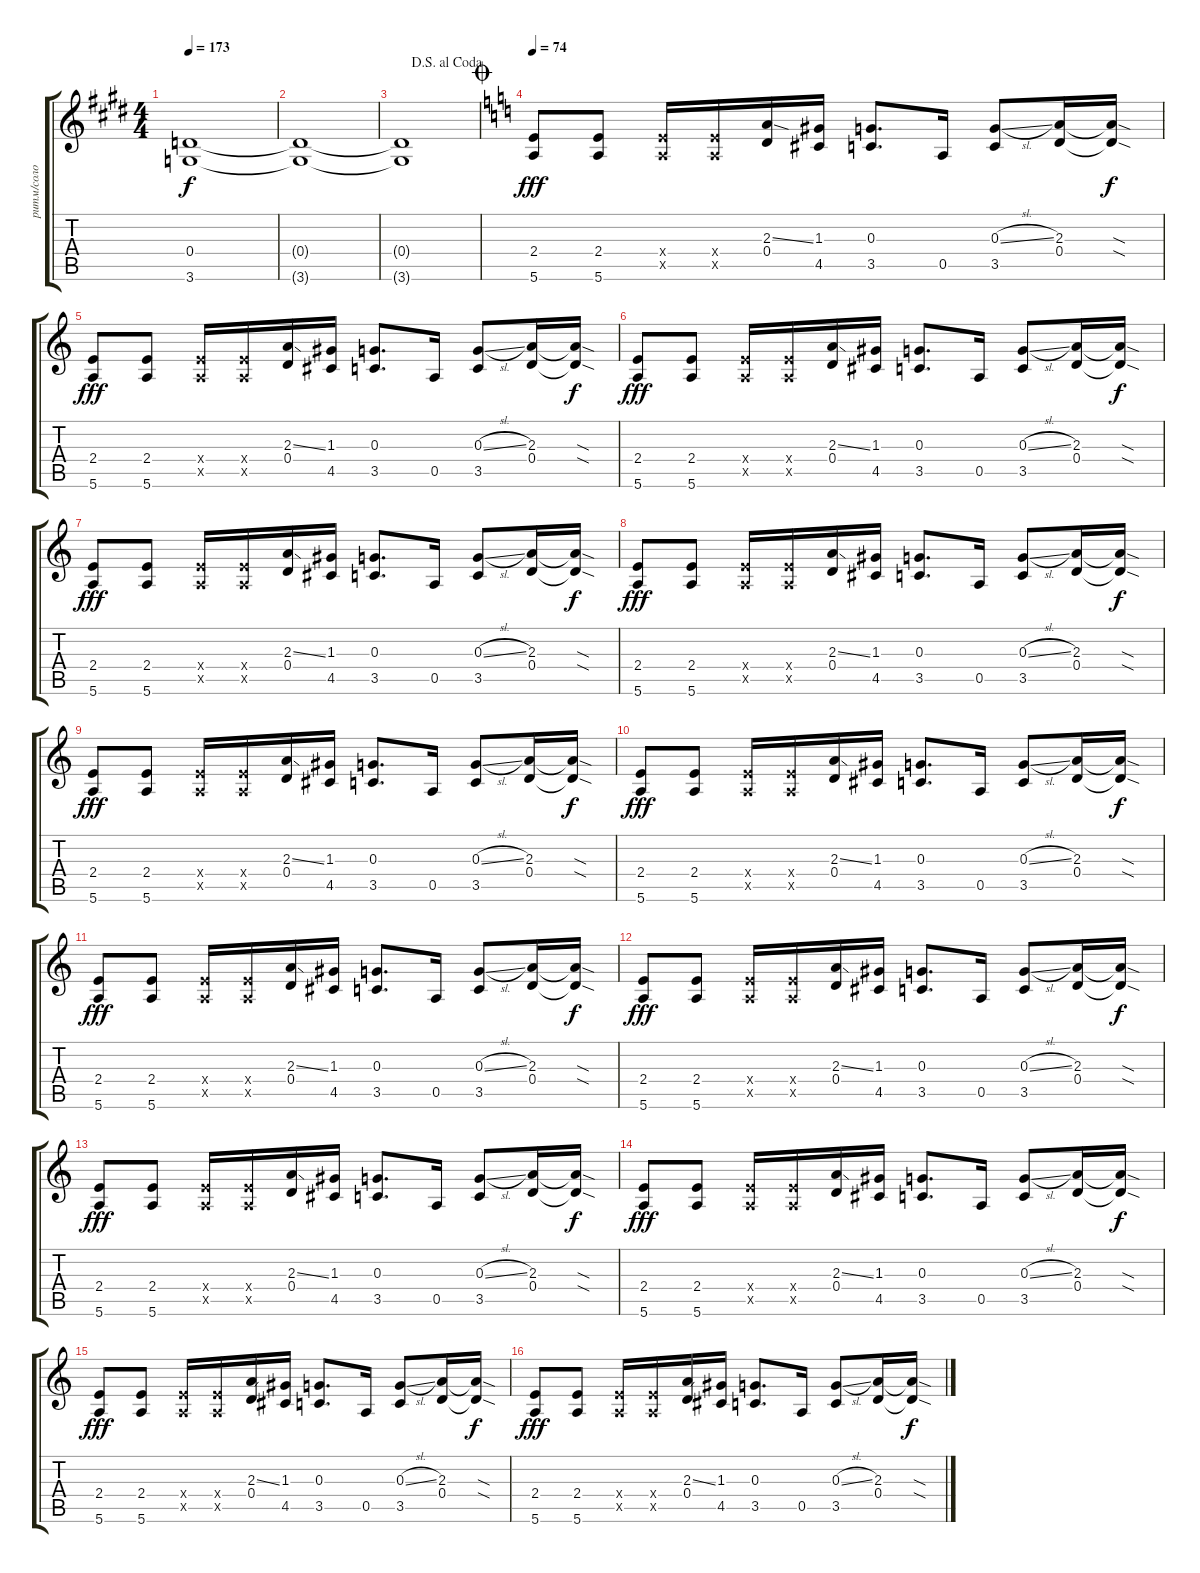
\track ("ритм/соло" "ритм/соло") {instrument overdrivenguitar}
\staff {score tabs}
\tuning (E4 B3 G3 D3 A2 E2) {hide}
\ts (4 4)
\tempo 173
\clef g2
\ks c#minor
(0.4{t} 3.6{t}).1{dy f} |
(0.4{t} 3.6{t}).1 |
\jump dalsegnoalcoda
(0.4{t} 3.6{t}).1 |
\jump coda
\tempo 74
\ks aminor
(2.4 5.6).8{dy fff} (2.4 5.6).8 (2.4{x} 0.5{x}).16 (2.4{x} 0.5{x}).16 (2.3{ss} 0.4).16 (1.3 4.5).16 (0.3 3.5).8{d} 0.5.16 (0.3{sl} 3.5).8 (2.3 0.4).16 (2.3{sod t} 0.4{sod t}).16{dy f} |
(2.4 5.6).8{dy fff} (2.4 5.6).8 (2.4{x} 0.5{x}).16 (2.4{x} 0.5{x}).16 (2.3{ss} 0.4).16 (1.3 4.5).16 (0.3 3.5).8{d} 0.5.16 (0.3{sl} 3.5).8 (2.3 0.4).16 (2.3{sod t} 0.4{sod t}).16{dy f} |
(2.4 5.6).8{dy fff} (2.4 5.6).8 (2.4{x} 0.5{x}).16 (2.4{x} 0.5{x}).16 (2.3{ss} 0.4).16 (1.3 4.5).16 (0.3 3.5).8{d} 0.5.16 (0.3{sl} 3.5).8 (2.3 0.4).16 (2.3{sod t} 0.4{sod t}).16{dy f} |
(2.4 5.6).8{dy fff} (2.4 5.6).8 (2.4{x} 0.5{x}).16 (2.4{x} 0.5{x}).16 (2.3{ss} 0.4).16 (1.3 4.5).16 (0.3 3.5).8{d} 0.5.16 (0.3{sl} 3.5).8 (2.3 0.4).16 (2.3{sod t} 0.4{sod t}).16{dy f} |
(2.4 5.6).8{dy fff} (2.4 5.6).8 (2.4{x} 0.5{x}).16 (2.4{x} 0.5{x}).16 (2.3{ss} 0.4).16 (1.3 4.5).16 (0.3 3.5).8{d} 0.5.16 (0.3{sl} 3.5).8 (2.3 0.4).16 (2.3{sod t} 0.4{sod t}).16{dy f} |
(2.4 5.6).8{dy fff} (2.4 5.6).8 (2.4{x} 0.5{x}).16 (2.4{x} 0.5{x}).16 (2.3{ss} 0.4).16 (1.3 4.5).16 (0.3 3.5).8{d} 0.5.16 (0.3{sl} 3.5).8 (2.3 0.4).16 (2.3{sod t} 0.4{sod t}).16{dy f} |
(2.4 5.6).8{dy fff} (2.4 5.6).8 (2.4{x} 0.5{x}).16 (2.4{x} 0.5{x}).16 (2.3{ss} 0.4).16 (1.3 4.5).16 (0.3 3.5).8{d} 0.5.16 (0.3{sl} 3.5).8 (2.3 0.4).16 (2.3{sod t} 0.4{sod t}).16{dy f} |
(2.4 5.6).8{dy fff} (2.4 5.6).8 (2.4{x} 0.5{x}).16 (2.4{x} 0.5{x}).16 (2.3{ss} 0.4).16 (1.3 4.5).16 (0.3 3.5).8{d} 0.5.16 (0.3{sl} 3.5).8 (2.3 0.4).16 (2.3{sod t} 0.4{sod t}).16{dy f} |
(2.4 5.6).8{dy fff} (2.4 5.6).8 (2.4{x} 0.5{x}).16 (2.4{x} 0.5{x}).16 (2.3{ss} 0.4).16 (1.3 4.5).16 (0.3 3.5).8{d} 0.5.16 (0.3{sl} 3.5).8 (2.3 0.4).16 (2.3{sod t} 0.4{sod t}).16{dy f} |
(2.4 5.6).8{dy fff} (2.4 5.6).8 (2.4{x} 0.5{x}).16 (2.4{x} 0.5{x}).16 (2.3{ss} 0.4).16 (1.3 4.5).16 (0.3 3.5).8{d} 0.5.16 (0.3{sl} 3.5).8 (2.3 0.4).16 (2.3{sod t} 0.4{sod t}).16{dy f} |
(2.4 5.6).8{dy fff} (2.4 5.6).8 (2.4{x} 0.5{x}).16 (2.4{x} 0.5{x}).16 (2.3{ss} 0.4).16 (1.3 4.5).16 (0.3 3.5).8{d} 0.5.16 (0.3{sl} 3.5).8 (2.3 0.4).16 (2.3{sod t} 0.4{sod t}).16{dy f} |
(2.4 5.6).8{dy fff} (2.4 5.6).8 (2.4{x} 0.5{x}).16 (2.4{x} 0.5{x}).16 (2.3{ss} 0.4).16 (1.3 4.5).16 (0.3 3.5).8{d} 0.5.16 (0.3{sl} 3.5).8 (2.3 0.4).16 (2.3{sod t} 0.4{sod t}).16{dy f} |
(2.4 5.6).8{dy fff} (2.4 5.6).8 (2.4{x} 0.5{x}).16 (2.4{x} 0.5{x}).16 (2.3{ss} 0.4).16 (1.3 4.5).16 (0.3 3.5).8{d} 0.5.16 (0.3{sl} 3.5).8 (2.3 0.4).16 (2.3{sod t} 0.4{sod t}).16{dy f}
